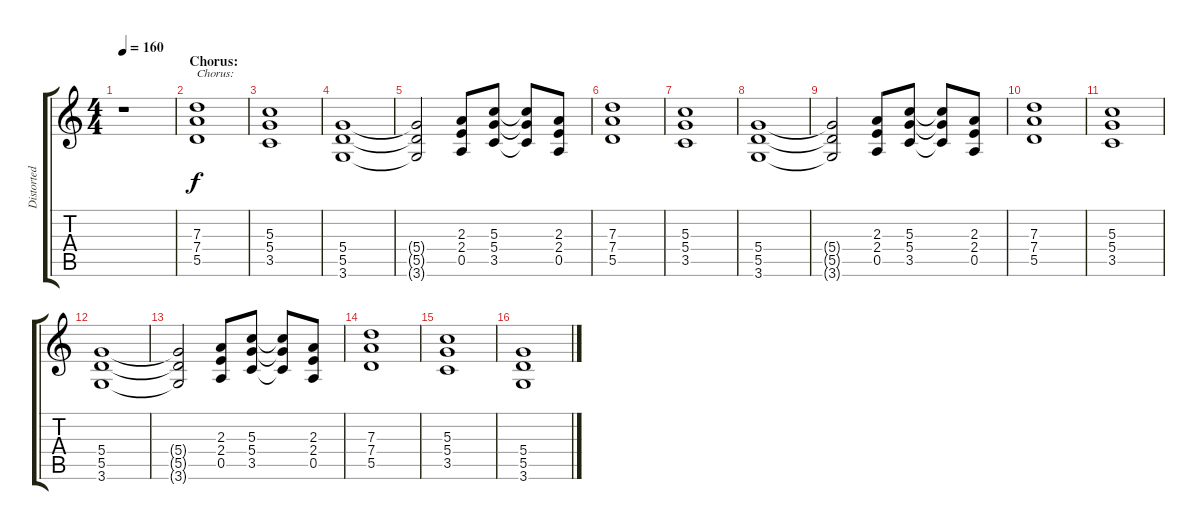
\track ("Distorted Guitar" "Distorted ") {instrument distortionguitar}
\staff {score tabs}
\tuning (E4 B3 G3 D3 A2 E2) {hide}
\ts (4 4)
\tempo 160
\clef g2
\ks c
r.1{dy f} |
\section ("" "Chorus:")
(7.3 7.4 5.5).1{txt "Chorus:"} |
(5.3 5.4 3.5).1 |
(5.4 5.5 3.6).1 |
(5.4{t} 5.5{t} 3.6{t}).2 (2.3 2.4 0.5).8 (5.3 5.4 3.5).8 (5.3{t} 5.4{t} 3.5{t}).8 (2.3 2.4 0.5).8 |
(7.3 7.4 5.5).1 |
(5.3 5.4 3.5).1 |
(5.4 5.5 3.6).1 |
(5.4{t} 5.5{t} 3.6{t}).2 (2.3 2.4 0.5).8 (5.3 5.4 3.5).8 (5.3{t} 5.4{t} 3.5{t}).8 (2.3 2.4 0.5).8 |
(7.3 7.4 5.5).1 |
(5.3 5.4 3.5).1 |
(5.4 5.5 3.6).1 |
(5.4{t} 5.5{t} 3.6{t}).2 (2.3 2.4 0.5).8 (5.3 5.4 3.5).8 (5.3{t} 5.4{t} 3.5{t}).8 (2.3 2.4 0.5).8 |
(7.3 7.4 5.5).1 |
(5.3 5.4 3.5).1 |
(5.4 5.5 3.6).1
